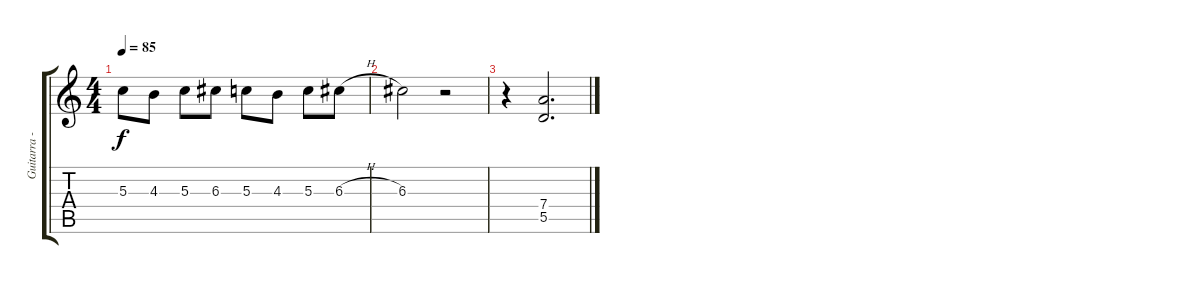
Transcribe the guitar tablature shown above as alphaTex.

\track ("Guitarra - Alberto" "Guitarra -") {mute instrument distortionguitar}
\staff {score tabs}
\tuning (E4 B3 G3 D3 A2 E2) {hide}
\ts (4 4)
\tempo 85
\clef g2
\ks c
5.3.8{dy f} 4.3.8 5.3.8 6.3.8 5.3.8 4.3.8 5.3.8 6.3{h}.8 |
6.3.2 r.2 |
r.4 (7.4 5.5).2{d}
